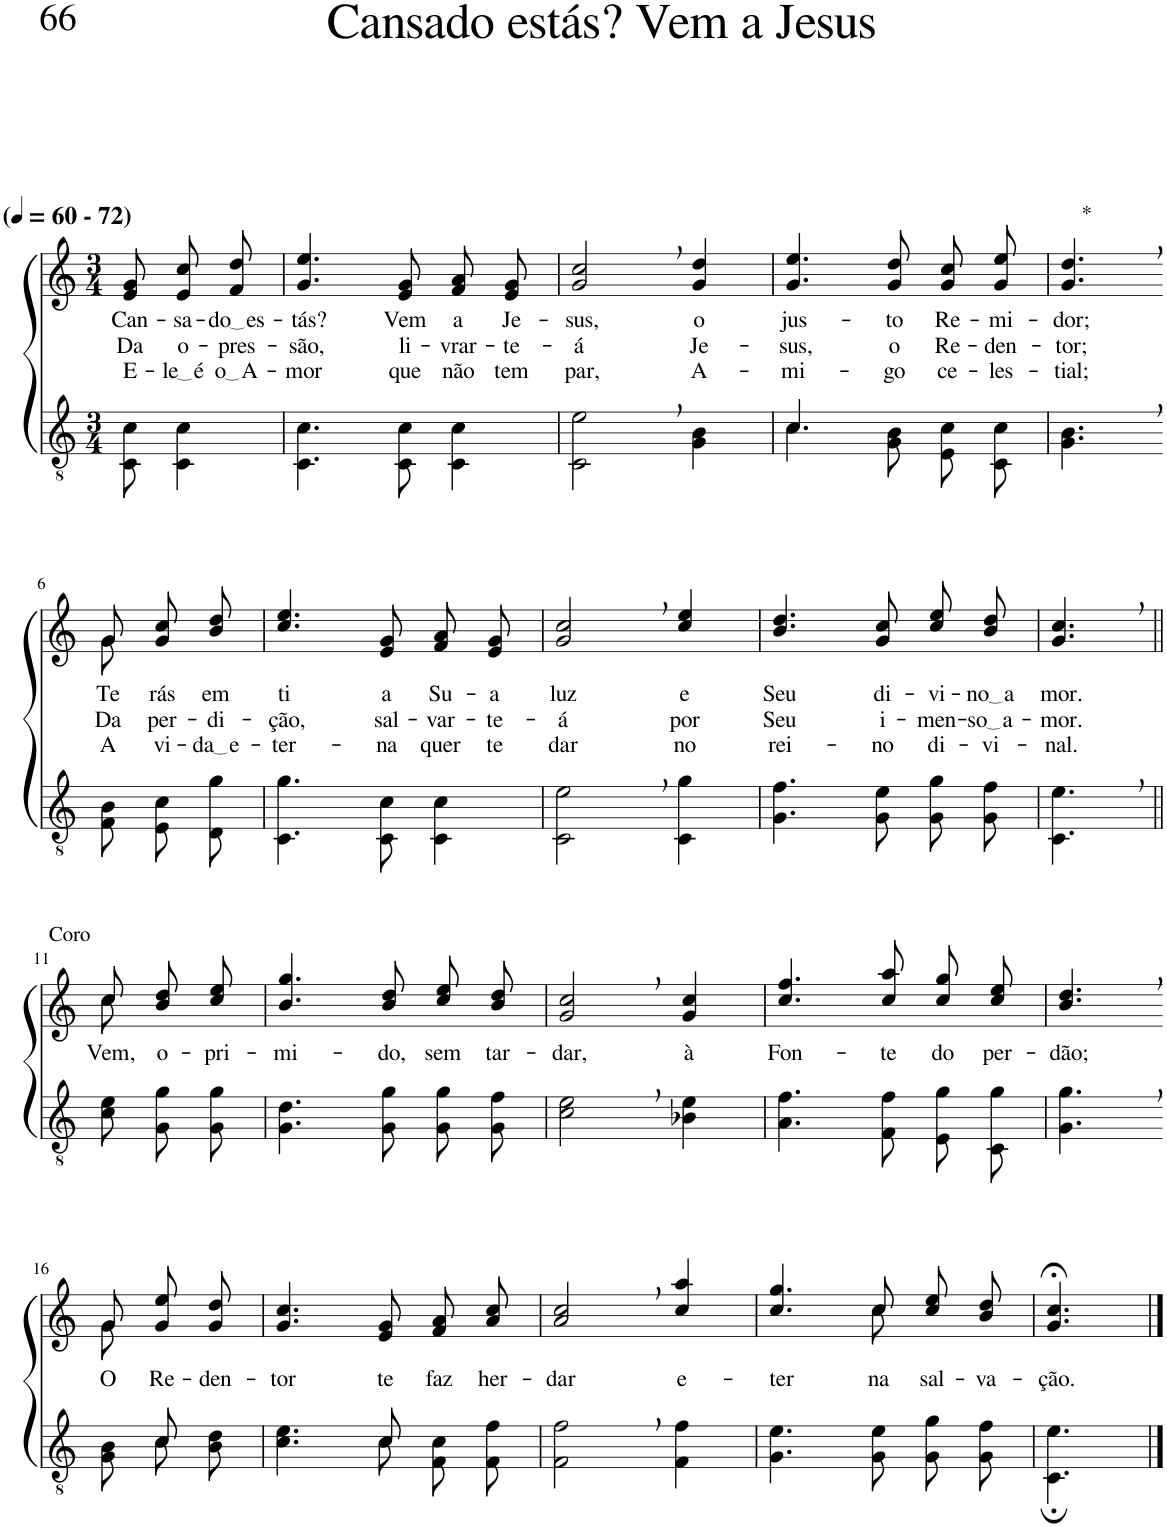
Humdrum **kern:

**kern	**kern	**text	**text	**text
*part2	*part1	*part1	*part1	*part1
*staff2	*staff1	*staff1	*staff1	*staff1
*I"Parte III e IV	*I"Parte I e II	*	*	*
*clefGv2	*clefG2	*	*	*
*Trd3c5	*Trd3c5	*	*	*
*k[]	*k[]	*	*	*
*M3/4	*M3/4	*	*	*
*MM60	*MM60	*	*	*
=1	=1	=1	=1	=1
!	!LO:TX:a:B:t=(	!	!	!
!	!LO:TX:a:B:t=- 72)	!	!	!
!	!	!LO:LY:b	!LO:LY:b	!LO:LY:b
8C\ 8c\	8e/ 8g/	Can-	Da	E-
!	!	!LO:LY:b	!LO:LY:b	!LO:LY:b
4C\ 4c\	8e/ 8cc/L	-sa-	o-	le é
!	!	!LO:LY:b	!LO:LY:b	!LO:LY:b
.	8f/ 8dd/J	do es	-pres-	o A
=2	=2	=2	=2	=2
!	!	!LO:LY:b	!LO:LY:b	!LO:LY:b
4.C\ 4.c\	4.g/ 4.ee/	-tás?	-são,	-mor
!	!	!LO:LY:b	!LO:LY:b	!LO:LY:b
8C\ 8c\	8e/ 8g/	Vem	li-	que
!	!	!LO:LY:b	!LO:LY:b	!LO:LY:b
4C\ 4c\	8f/ 8a/L	a	-vrar-	não
!	!	!LO:LY:b	!LO:LY:b	!LO:LY:b
.	8e/ 8g/J	Je-	-te-	tem
=3	=3	=3	=3	=3
!	!	!LO:LY:b	!LO:LY:b	!LO:LY:b
2C\, 2e\,	2g/, 2cc/,	-sus,	-á	par,
!	!	!LO:LY:b	!LO:LY:b	!LO:LY:b
4G\ 4B\	4g/ 4dd/	o	Je-	A-
=4	=4	=4	=4	=4
*^	*	*	*	*
!	!	!	!LO:LY:b	!LO:LY:b	!LO:LY:b
4.c/	4.c\	4.g/ 4.ee/	jus-	-sus,	-mi-
!	!	!	!LO:LY:b	!LO:LY:b	!LO:LY:b
4.ryy	8G\ 8B\	8g/ 8dd/	-to	o	-go
!	!	!	!LO:LY:b	!LO:LY:b	!LO:LY:b
.	8E/ 8c/L	8g\ 8cc\L	Re-	Re-	ce-
!	!	!	!LO:LY:b	!LO:LY:b	!LO:LY:b
.	8C/ 8c/J	8g\ 8ee\J	-mi-	-den-	-les-
=5	=5	=5	=5	=5	=5
!	!	!LO:TX:a:t=*	!	!	!
!	!	!	!LO:LY:b	!LO:LY:b	!LO:LY:b
*v	*v	*	*	*	*
4.G\, 4.B\,	4.g/, 4.dd/,	-dor;	-tor;	-tial;
!!LO:LB:g=z
=6-	=6-	=6-	=6-	=6-
*	*^	*	*	*
!	!	!	!LO:LY:b	!LO:LY:b	!LO:LY:b
8F\ 8B\	8g/	8g\	Te-	Da	A
!	!	!	!LO:LY:b	!LO:LY:b	!LO:LY:b
8E\ 8c\L	8g\ 8cc\L	4ryy	-rás	per-	vi-
!	!	!	!LO:LY:b	!LO:LY:b	!LO:LY:b
8D\ 8g\J	8b\ 8dd\J	.	em	-di-	da e
*	*v	*v	*	*	*
=7	=7	=7	=7	=7
!	!	!LO:LY:b	!LO:LY:b	!LO:LY:b
4.C\ 4.g\	4.cc/ 4.ee/	ti	-ção,	-ter-
!	!	!LO:LY:b	!LO:LY:b	!LO:LY:b
8C\ 8c\	8e/ 8g/	a	sal-	-na
!	!	!LO:LY:b	!LO:LY:b	!LO:LY:b
4C\ 4c\	8f/ 8a/L	Su-	-var-	quer
!	!	!LO:LY:b	!LO:LY:b	!LO:LY:b
.	8e/ 8g/J	-a	-te-	te
=8	=8	=8	=8	=8
!	!	!LO:LY:b	!LO:LY:b	!LO:LY:b
2C\, 2e\,	2g/, 2cc/,	luz	-á	dar
!	!	!LO:LY:b	!LO:LY:b	!LO:LY:b
4C\ 4g\	4cc/ 4ee/	e	por	no
=9	=9	=9	=9	=9
!	!	!LO:LY:b	!LO:LY:b	!LO:LY:b
4.G\ 4.f\	4.b/ 4.dd/	Seu	Seu	rei-
!	!	!LO:LY:b	!LO:LY:b	!LO:LY:b
8G\ 8e\	8g/ 8cc/	di-	i-	-no
!	!	!LO:LY:b	!LO:LY:b	!LO:LY:b
8G\ 8g\L	8cc\ 8ee\L	-vi-	-men-	di-
!	!	!LO:LY:b	!LO:LY:b	!LO:LY:b
8G\ 8f\J	8b\ 8dd\J	no a	so a	-vi-
=10	=10	=10	=10	=10
!	!	!LO:LY:b	!LO:LY:b	!LO:LY:b
4.C\, 4.e\,	4.g/, 4.cc/,	mor.	-mor.	-nal.
!!LO:LB:g=z
=11||	=11||	=11||	=11||	=11||
*	*^	*	*	*
!	!LO:TX:a:t=Coro	!	!	!	!
!	!	!	!LO:LY:b	!	!
8c\ 8e\	8cc/	8cc\	Vem,	.	.
!	!	!	!LO:LY:b	!	!
8G\ 8g\L	8b\ 8dd\L	4ryy	o-	.	.
!	!	!	!LO:LY:b	!	!
8G\ 8g\J	8cc\ 8ee\J	.	-pri-	.	.
*	*v	*v	*	*	*
=12	=12	=12	=12	=12
!	!	!LO:LY:b	!	!
4.G\ 4.d\	4.b/ 4.gg/	-mi-	.	.
!	!	!LO:LY:b	!	!
8G\ 8g\	8b/ 8dd/	-do,	.	.
!	!	!LO:LY:b	!	!
8G\ 8g\L	8cc\ 8ee\L	sem	.	.
!	!	!LO:LY:b	!	!
8G\ 8f\J	8b\ 8dd\J	tar-	.	.
=13	=13	=13	=13	=13
!	!	!LO:LY:b	!	!
2c\, 2e\,	2g/, 2cc/,	-dar,	.	.
!	!	!LO:LY:b	!	!
4B-X\ 4e\	4g/ 4cc/	à	.	.
=14	=14	=14	=14	=14
!	!	!LO:LY:b	!	!
4.A\ 4.f\	4.cc/ 4.ff/	Fon-	.	.
!	!	!LO:LY:b	!	!
8F\ 8f\	8cc/ 8aa/	-te	.	.
!	!	!LO:LY:b	!	!
8E\ 8g\L	8cc\ 8gg\L	do	.	.
!	!	!LO:LY:b	!	!
8C\ 8g\J	8cc\ 8ee\J	per-	.	.
=15	=15	=15	=15	=15
!	!	!LO:LY:b	!	!
4.G\, 4.g\,	4.b/, 4.dd/,	-dão;	.	.
!!LO:LB:g=z
=16-	=16-	=16-	=16-	=16-
*^	*^	*	*	*
!	!	!	!	!LO:LY:b	!	!
8ryy	8G\ 8B\	8g/	8g\	-O	.	.
!	!	!	!	!LO:LY:b	!	!
8c/	8c\L	8g\ 8ee\L	4ryy	Re-	.	.
!	!	!	!	!LO:LY:b	!	!
8ryy	8B\ 8d\J	8g\ 8dd\J	.	-den-	.	.
*	*	*v	*v	*	*	*
=17	=17	=17	=17	=17	=17
!	!	!	!LO:LY:b	!	!
4.ryy	4.c\ 4.e\	4.g/ 4.cc/	-tor	.	.
!	!	!	!LO:LY:b	!	!
8c/	8c\	8e/ 8g/	te	.	.
!	!	!	!LO:LY:b	!	!
4ryy	8F\ 8c\L	8f/ 8a/L	faz	.	.
!	!	!	!LO:LY:b	!	!
.	8F\ 8f\J	8a/ 8cc/J	her-	.	.
=18	=18	=18	=18	=18	=18
!	!	!	!LO:LY:b	!	!
*v	*v	*	*	*	*
2F\, 2f\,	2a/, 2cc/,	-dar	.	.
!	!	!LO:LY:b	!	!
4F\ 4f\	4cc/ 4aa/	e-	.	.
=19	=19	=19	=19	=19
!	!	!LO:LY:b	!	!
*	*^	*	*	*
4.G\ 4.e\	4.cc/ 4.gg/	4.ryy	-ter-	.	.
!	!	!	!LO:LY:b	!	!
8G\ 8e\	8cc/	8cc\	-na	.	.
!	!	!	!LO:LY:b	!	!
8G\ 8g\L	8cc\ 8ee\L	4ryy	sal-	.	.
!	!	!	!LO:LY:b	!	!
8G\ 8f\J	8b\ 8dd\J	.	-va-	.	.
*	*v	*v	*	*	*
=20	=20	=20	=20	=20
!	!	!LO:LY:b	!	!
4.C\; 4.e\;	4.g/;< 4.cc/;<	-ção.	.	.
==	==	==	==	==
*-	*-	*-	*-	*-
